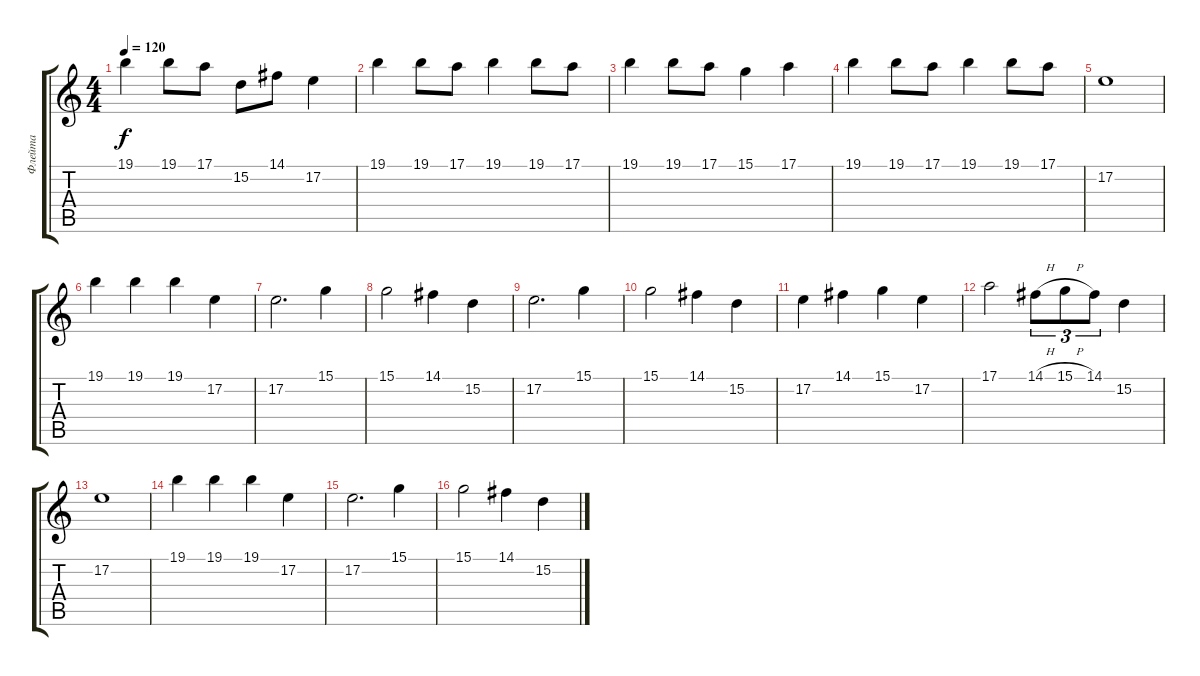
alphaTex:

\track ("Флейта" "Флейта") {instrument flute}
\staff {score tabs}
\tuning (E4 B3 G3 D3 A2 E2) {hide}
\ts (4 4)
\tempo 120
\clef g2
\ks c
19.1.4{dy f} 19.1.8 17.1.8 15.2.8 14.1.8 17.2.4 |
19.1.4 19.1.8 17.1.8 19.1.4 19.1.8 17.1.8 |
19.1.4 19.1.8 17.1.8 15.1.4 17.1.4 |
19.1.4 19.1.8 17.1.8 19.1.4 19.1.8 17.1.8 |
17.2.1 |
19.1.4{volume 9} 19.1.4 19.1.4 17.2.4 |
17.2.2{d} 15.1.4 |
15.1.2 14.1.4 15.2.4 |
17.2.2{d} 15.1.4 |
15.1.2 14.1.4 15.2.4 |
17.2.4 14.1.4 15.1.4 17.2.4 |
17.1.2 14.1{h}.8{tu (3 2)} 15.1{h}.8{tu (3 2)} 14.1.8{tu (3 2)} 15.2.4 |
17.2.1 |
19.1.4 19.1.4 19.1.4 17.2.4 |
17.2.2{d} 15.1.4 |
15.1.2 14.1.4 15.2.4
